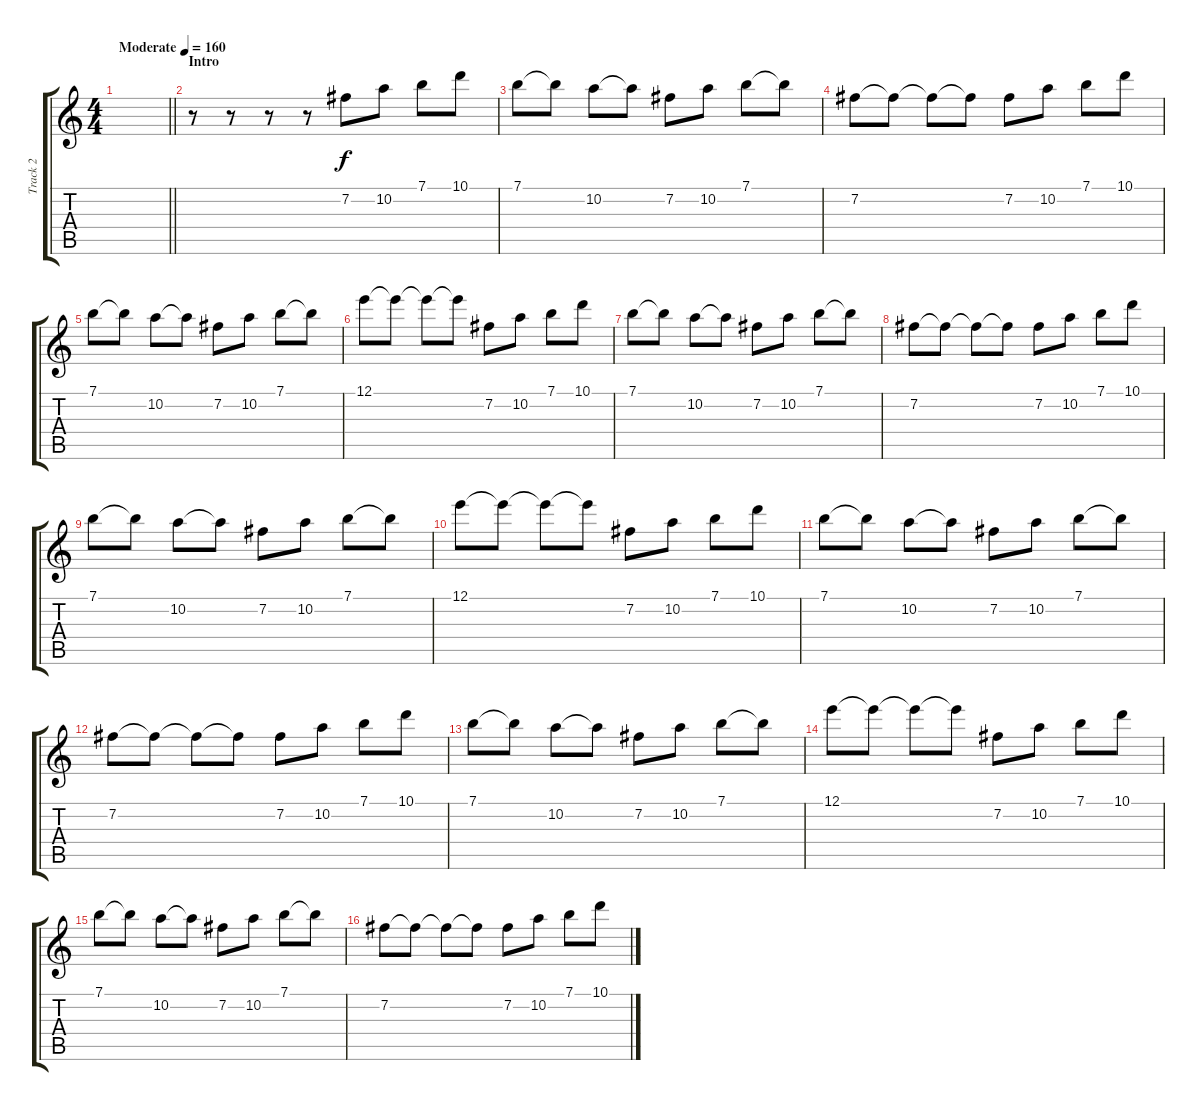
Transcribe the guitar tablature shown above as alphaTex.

\track ("Track 2" "Track 2") {instrument acousticguitarsteel}
\staff {score tabs}
\tuning (E4 B3 G3 D3 A2 E2) {hide}
\ts (4 4)
\tempo (160 "Moderate")
\clef g2
\barLineRight lightlight
\ks c
|
\section ("" "Intro")
r.8 r.8 r.8 r.8 7.2.8 10.2.8 7.1.8 10.1.8 |
7.1.8 7.1{t}.8 10.2.8 10.2{t}.8 7.2.8 10.2.8 7.1.8 7.1{t}.8 |
7.2.8 7.2{t}.8 7.2{t}.8 7.2{t}.8 7.2.8 10.2.8 7.1.8 10.1.8 |
7.1.8 7.1{t}.8 10.2.8 10.2{t}.8 7.2.8 10.2.8 7.1.8 7.1{t}.8 |
12.1.8 12.1{t}.8 12.1{t}.8 12.1{t}.8 7.2.8 10.2.8 7.1.8 10.1.8 |
7.1.8 7.1{t}.8 10.2.8 10.2{t}.8 7.2.8 10.2.8 7.1.8 7.1{t}.8 |
7.2.8 7.2{t}.8 7.2{t}.8 7.2{t}.8 7.2.8 10.2.8 7.1.8 10.1.8 |
7.1.8 7.1{t}.8 10.2.8 10.2{t}.8 7.2.8 10.2.8 7.1.8 7.1{t}.8 |
12.1.8 12.1{t}.8 12.1{t}.8 12.1{t}.8 7.2.8 10.2.8 7.1.8 10.1.8 |
7.1.8 7.1{t}.8 10.2.8 10.2{t}.8 7.2.8 10.2.8 7.1.8 7.1{t}.8 |
7.2.8 7.2{t}.8 7.2{t}.8 7.2{t}.8 7.2.8 10.2.8 7.1.8 10.1.8 |
7.1.8 7.1{t}.8 10.2.8 10.2{t}.8 7.2.8 10.2.8 7.1.8 7.1{t}.8 |
12.1.8 12.1{t}.8 12.1{t}.8 12.1{t}.8 7.2.8 10.2.8 7.1.8 10.1.8 |
7.1.8 7.1{t}.8 10.2.8 10.2{t}.8 7.2.8 10.2.8 7.1.8 7.1{t}.8 |
7.2.8 7.2{t}.8 7.2{t}.8 7.2{t}.8 7.2.8 10.2.8 7.1.8 10.1.8
